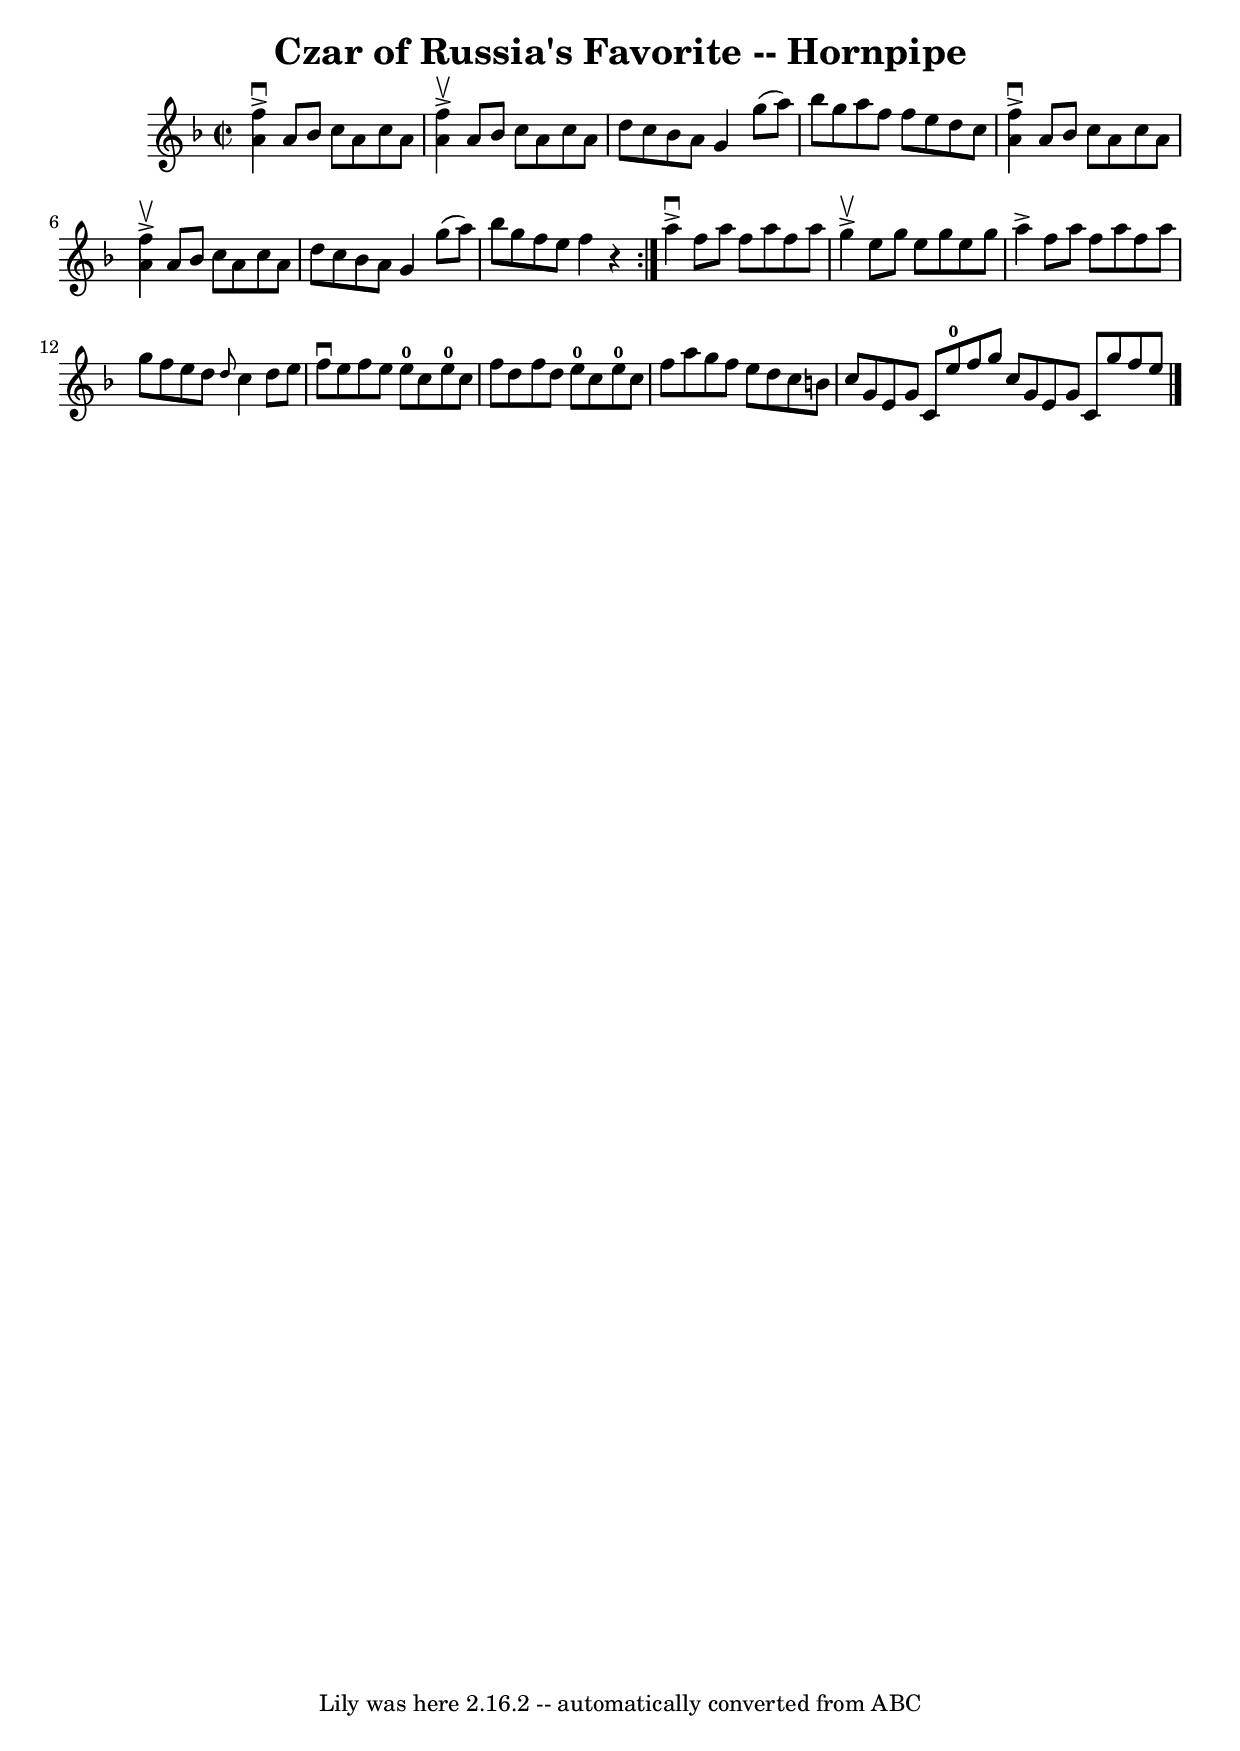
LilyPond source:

\version "2.16.2"
\include "Mammoth.ily"
\header {
  %% book = "Cole's 1000 Fiddle Tunes"
  crossRefNumber = "1"
  footnotes = ""
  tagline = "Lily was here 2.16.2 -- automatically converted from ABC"
  title = "Czar of Russia's Favorite -- Hornpipe"

}
voicedefault =  {



  \repeat volta 2 {

    \override Staff.TimeSignature #'style = #'C
    \time 2/2 
    \key f \major   << f''4^\downbow^\accent a'4   >> a'8 bes'8  
    c''8 a'8 c''8 a'8  |
    << f''4^\upbow^\accent a'4   >> 
    a'8 bes'8 c''8 a'8 c''8 a'8  |
    d''8 c''8 bes'8    
    a'8 g'4 g''8 (a''8) |
    bes''8 g''8 a''8 f''8    
    f''8 e''8 d''8 c''8  |
    << f''4^\downbow^\accent a'4   
     >> a'8 bes'8 c''8 a'8 c''8 a'8  |
    << f''4 
       ^\upbow^\accent a'4   >> a'8 bes'8 c''8 a'8 c''8 a'8  |
    
    d''8 c''8 bes'8 a'8 g'4 g''8 (a''8) |
    bes''8    
    g''8 f''8 e''8 f''4    r4 
  } a''4^\downbow^\accent f''8 a''8  
  f''8 a''8 f''8 a''8  |
  g''4^\upbow^\accent e''8 g''8  
  e''8 g''8 e''8 g''8  |
  a''4^\accent f''8 a''8 f''8 
  a''8 f''8 a''8  |
  g''8 f''8 e''8 d''8  \grace {    
    d''8  
  } c''4 d''8 e''8  |
  f''8^\downbow e''8 f''8    
  e''8 e''8-0 c''8 e''8-0 c''8  |
  f''8 d''8 f''8 
  d''8 e''8-0 c''8 e''8-0 c''8  |
  f''8 a''8    
  g''8 f''8 e''8 d''8 c''8 b'8      |
  c''8 g'8 e'8  
  g'8 c'8 e''8-0 f''8 g''8  \bar ":|" c''8 g'8 e'8 g'8 
  c'8 g''8 f''8 e''8  \bar "|."   

}

\score{
  <<

    \context Staff="default"
    {
      \voicedefault 
      
    }

  >>
  \layout {
    
  }
  \midi {
  }

}
